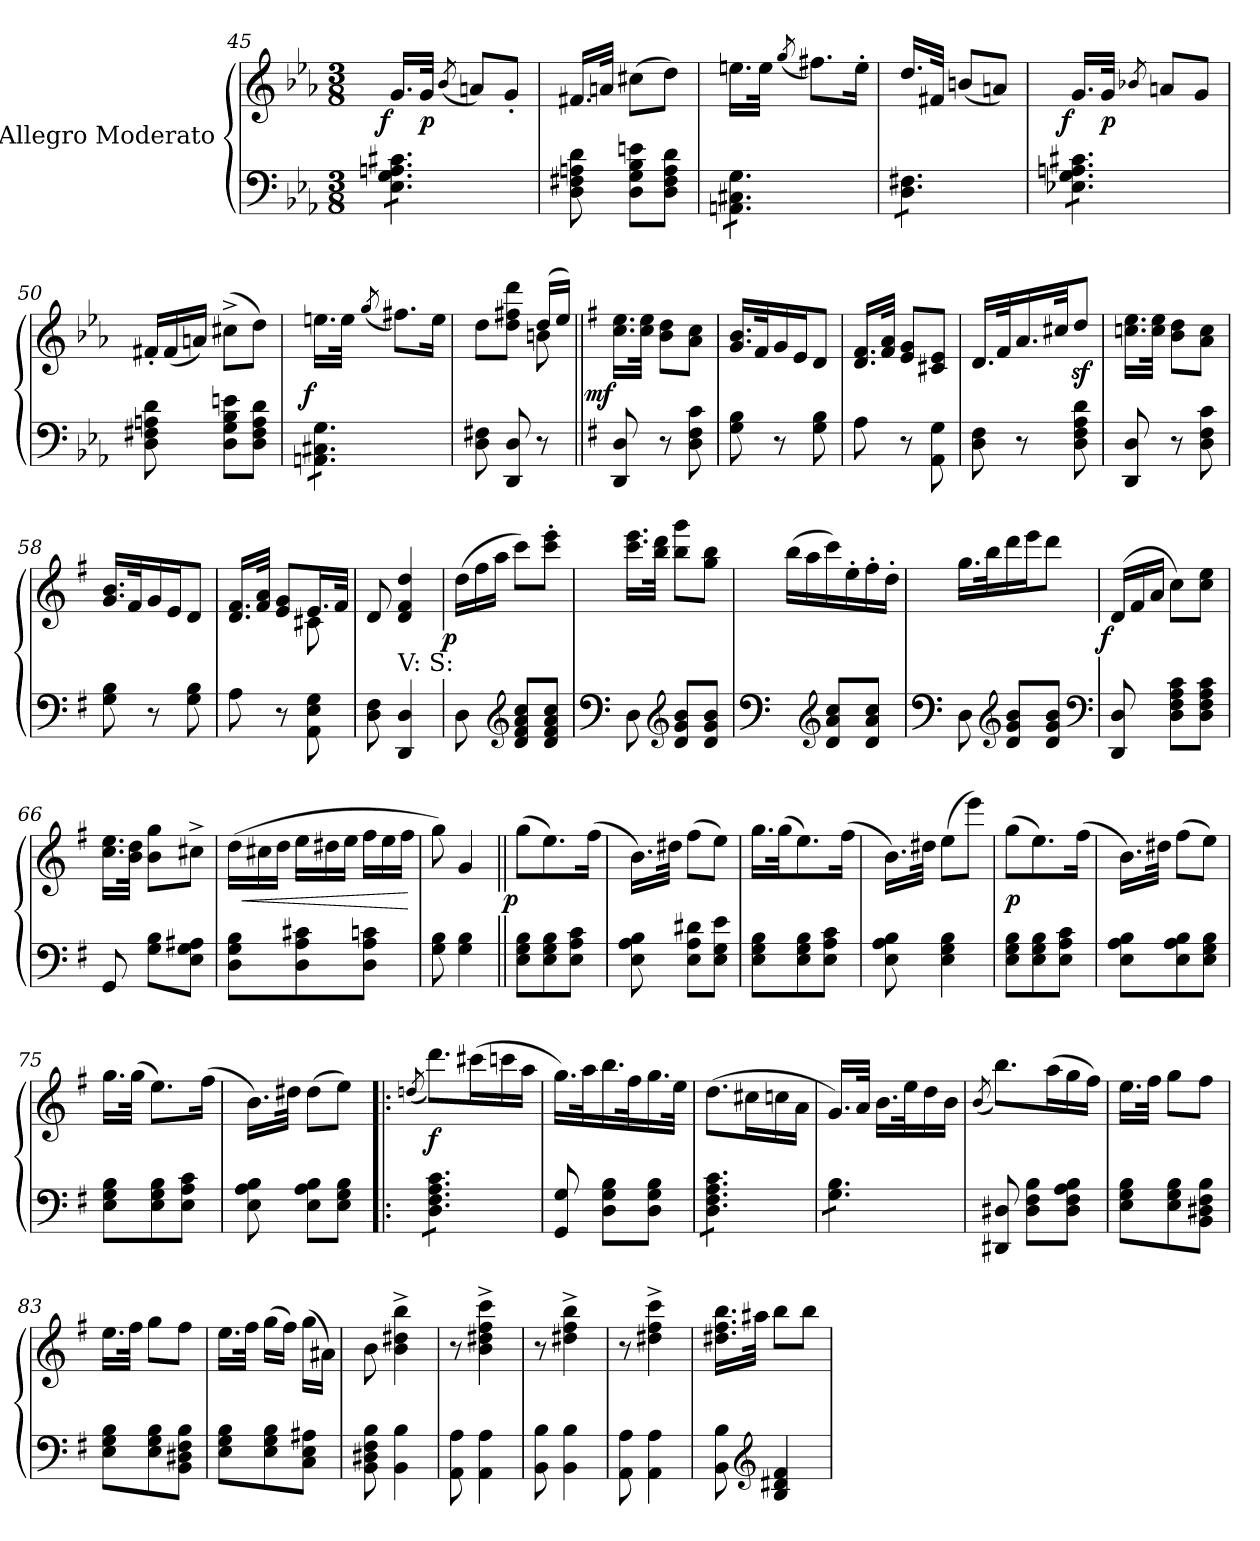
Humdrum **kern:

**kern	**kern	**dynam
*part2	*part1	*part1
*staff2	*staff1	*staff1
*	*I"Allegro Moderato	*
*clefF4	*clefG2	*
*k[b-e-a-]	*k[b-e-a-]	*
*M3/8	*M3/8	*
=45	=45	=45
!	!	!LO:DY:rj
*tremolo	*	*
8E-\ 8G\ 8An\ 8c#X\L	16.g/LL	f
.	32g/JJk	p
.	(8qb-/	.
8E-\ 8G\ 8An\ 8c#X\	8an/L)	.
8E-\ 8G\ 8An\ 8c#X\J	8g'/J	.
*Xtremolo	*	*
=46	=46	=46
8D\ 8F#X\ 8An\ 8d\	16.f#X/LL	.
.	32an/JJk	.
8D\ 8G\ 8B-\ 8en\L	(8cc#X\L	.
8D\ 8F#\ 8A\ 8d\J	8dd\J)	.
=47	=47	=47
*tremolo	*	*
8AAn\ 8C#X\ 8G\L	16.een\LL	.
.	32ee\JJk	.
.	(8qgg/	.
8AAn\ 8C#X\ 8G\	8.ff#X\L)	.
8AAn\ 8C#X\ 8G\J	.	.
.	16ee'\Jk	.
=48	=48	=48
8D\ 8F#X\L	16.dd/LL	.
.	32f#X/JJk	.
8D\ 8F#X\	(8bn/L	.
8D\ 8F#X\J	8an/J)	.
=49	=49	=49
!	!	!LO:DY:rj
8E-X\ 8G\ 8An\ 8c#X\L	16.g/LL	f
.	32g/JJk	p
.	8qb-X/	.
8E-X\ 8G\ 8An\ 8c#X\	8an/L	.
8E-X\ 8G\ 8An\ 8c#X\J	8g/J	.
*Xtremolo	*	*
=50	=50	=50
*	*Xtuplet	*
8D\ 8F#X\ 8An\ 8d\	24f#X'/LL	.
.	(24f#/	.
.	24an/JJ)	.
8D\ 8G\ 8B-\ 8en\L	(8cc#X^<\L	.
8D\ 8F#\ 8A\ 8d\J	8dd\J)	.
=51	=51	=51
!	!	!LO:DY:rj
*tremolo	*	*
8AAn\ 8C#X\ 8G\L	16.een\LL	f
.	32ee\JJk	.
.	(8qgg/	.
8AAn\ 8C#X\ 8G\	8.ff#X\L)	.
8AAn\ 8C#X\ 8G\J	.	.
*Xtremolo	*	*
.	16ee\Jk	.
=52	=52	=52
*	*^	*
8D\ 8F#X\	8dd\L	8ryy	.
8DD/ 8D/	8dd\ 8ff#X\ 8ddd\J	8ryy	.
8r	(16dd/LL	8bn\	.
.	16ee-/JJ)	.	.
*	*v	*v	*
=53||	=53||	=53||
*k[f#]	*k[f#]	*
!	!	!LO:DY:rj
8DD/ 8D/	16.cc\ 16.ee\LL	mf
.	32cc\ 32ee\JJk	.
8r	8b\ 8dd\L	.
8D\ 8F#\ 8c\	8a\ 8cc\J	.
=54	=54	=54
8G\ 8B\	16.g/ 16.b/LL	.
.	32f#/K	.
8r	16g/	.
.	16e/J	.
8G\ 8B\	8d/J	.
=55	=55	=55
8A\	16.d/ 16.f#/LL	.
.	32f#/ 32a/JJk	.
8r	8e/ 8g/L	.
8AA\ 8G\	8c#X/ 8e/J	.
=56	=56	=56
8D\ 8F#\	16.d/LL	.
.	32f#/K	.
8r	16.a/	.
.	32cc#X/JK	.
8D\ 8F#\ 8A\ 8d\	8ddz/J	.
=57	=57	=57
8DD/ 8D/	16.ccn\ 16.ee\LL	.
.	32cc\ 32ee\JJk	.
8r	8b\ 8dd\L	.
8D\ 8F#\ 8c\	8a\ 8cc\J	.
=58	=58	=58
8G\ 8B\	16.g/ 16.b/LL	.
.	32f#/K	.
8r	16g/	.
.	16e/J	.
8G\ 8B\	8d/J	.
=59	=59	=59
*	*^	*
8A\	16.d/ 16.f#/LL	8ryy	.
.	32f#/ 32a/JJk	.	.
8r	8e/ 8g/L	8ryy	.
8AA\ 8E\ 8G\	16.e/L	8c#X\	.
.	32f#/JJk	.	.
*	*v	*v	*
=60	=60	=60
8D\ 8F#\	8d/	.
!	!LO:TX:b:t=V&colon; S&colon;	!
4DD/ 4D/	4d/ 4f#/ 4dd/	.
=61	=61	=61
!	!	!LO:DY:rj
8D\	(24dd\LL	p
.	24ff#\	.
.	24aa\JJ	.
*clefG2	*	*
8d/ 8f#/ 8a/ 8cc/L	8ccc\L)	.
8d/ 8f#/ 8a/ 8cc/J	8ccc'\ 8eee'\J	.
=62	=62	=62
*clefF4	*	*
8D\	16.ccc\ 16.eee\LL	.
.	32bb\ 32ddd\JJk	.
*clefG2	*	*
8d/ 8g/ 8b/L	8bb\ 8ggg\L	.
8d/ 8g/ 8b/J	8gg\ 8bb\J	.
=63	=63	=63
*clefF4	*	*
8ryy	(16bb\LL	.
.	16aa\	.
*clefG2	*	*
8d/ 8a/ 8cc/L	16ccc\)	.
.	16ee'\	.
8d/ 8a/ 8cc/J	16ff#'\	.
.	16dd'\JJ	.
=64	=64	=64
*clefF4	*	*
8D\	16.gg\LL	.
.	32bb\K	.
*clefG2	*	*
8d/ 8g/ 8b/L	16ddd\	.
.	16eee\J	.
8d/ 8g/ 8b/J	8ddd\J	.
*clefF4	*	*
=65	=65	=65
!	!	!LO:DY:rj
8DD/ 8D/	(<24d/LL	f
.	24f#/	.
.	24a/JJ	.
8D\ 8F#\ 8A\ 8c\L	8cc\L)	.
8D\ 8F#\ 8A\ 8c\J	8cc\ 8ee\J	.
=66	=66	=66
8GG/	16.cc\ 16.ee\LL	.
.	32b\ 32dd\JJk	.
8G\ 8B\L	8b\ 8gg\L	.
8E\ 8G\ 8A#X\J	8cc#X^<\J	.
=67	=67	=67
8D\ 8G\ 8B\L	(24dd\LL	.
!	!	!LO:HP:b
.	24cc#X\	<
.	24dd\JJ	.
8D\ 8A\ 8c#X\	24ee\LL	.
.	24dd#X\	.
.	24ee\JJ	.
8D\ 8A\ 8cn\J	24ff#\LL	.
.	24ee\	.
.	24ff#\JJ	.
.	.	[
=68	=68	=68
8G\ 8B\	8gg\)	.
4G\ 4B\	4g/	.
=69||	=69||	=69||
!	!	!LO:DY:rj
8E\ 8G\ 8B\L	(8gg\L	p
8E\ 8G\ 8B\	8.ee\)	.
8E\ 8A\ 8c\J	.	.
.	(16ff#\Jk	.
=70	=70	=70
8E\ 8A\ 8B\	16.b\LL)	.
.	32dd#X\JJk	.
8E\ 8A\ 8d#X\L	(8ff#\L	.
8E\ 8G\ 8e\J	8ee\J)	.
=71	=71	=71
8E\ 8G\ 8B\L	16.gg\LL	.
.	(32gg\JK	.
8E\ 8G\ 8B\	8.ee\)	.
8E\ 8A\ 8c\J	.	.
.	(16ff#\Jk	.
=72	=72	=72
8E\ 8A\ 8B\	16.b\LL)	.
.	32dd#X\JJk	.
4E\ 4G\ 4B\	(8ee\L	.
.	8eee\J)	.
=73	=73	=73
8E\ 8G\ 8B\L	(8gg\L	p
8E\ 8G\ 8B\	8.ee\)	.
8E\ 8A\ 8c\J	.	.
.	(16ff#\Jk	.
=74	=74	=74
8E\ 8A\ 8B\L	16.b\LL)	.
.	32dd#X\JJk	.
8E\ 8A\ 8B\	(8ff#\L	.
8E\ 8G\ 8B\J	8ee\J)	.
=75	=75	=75
8E\ 8G\ 8B\L	16.gg\LL	.
.	(32gg\JJk	.
8E\ 8G\ 8B\	8.ee\L)	.
8E\ 8A\ 8c\J	.	.
.	(16ff#\Jk	.
=76	=76	=76
8E\ 8A\ 8B\	16.b\LL)	.
.	32dd#X\JJk	.
8E\ 8A\ 8B\L	(8dd#\L	.
8E\ 8G\ 8B\J	8ee\J)	.
=77!|:	=77!|:	=77!|:
.	(8qddn/	.
*tremolo	*	*
8D\ 8F#\ 8A\ 8c\L	8.ddd\L)	f
8D\ 8F#\ 8A\ 8c\	.	.
.	(16ccc#X\L	.
8D\ 8F#\ 8A\ 8c\J	16cccn\	.
*Xtremolo	*	*
.	16aa\JJ	.
=78	=78	=78
8GG/ 8G/	16.gg\LL)	.
.	32aa\K	.
8D\ 8G\ 8B\L	16.bb\	.
.	32ff#\K	.
8D\ 8G\ 8B\J	16.gg\	.
.	32ee\JJk	.
=79	=79	=79
*tremolo	*	*
8D\ 8F#\ 8A\ 8c\L	(8.dd\L	.
8D\ 8F#\ 8A\ 8c\	.	.
.	16cc#X\L	.
8D\ 8F#\ 8A\ 8c\J	16ccn\	.
.	16a\JJ	.
=80	=80	=80
8G\ 8B\L	16.g/LL)	.
.	32a/JJk	.
8G\ 8B\	16.b\LL	.
.	32ee\K	.
8G\ 8B\J	16dd\	.
*Xtremolo	*	*
.	16b\JJ	.
=81	=81	=81
.	(8qb/	.
8DD#X/ 8D#X/	8.bb\L)	.
8D#\ 8F#\ 8B\L	.	.
.	(16aa\L	.
8D#\ 8F#\ 8A\ 8B\J	16gg\	.
.	16ff#\JJ)	.
=82	=82	=82
8E\ 8G\ 8B\L	16.ee\LL	.
.	32ff#\JJk	.
8E\ 8G\ 8B\	8gg\L	.
8BB\ 8D#X\ 8F#\ 8B\J	8ff#\J	.
=83	=83	=83
8E\ 8G\ 8B\L	16.ee\LL	.
.	32ff#\JJk	.
8E\ 8G\ 8B\	8gg\L	.
8BB\ 8D#X\ 8F#\ 8B\J	8ff#\J	.
=84	=84	=84
8E\ 8G\ 8B\L	16.ee\LL	.
.	32ff#\JJk	.
8E\ 8G\ 8B\	(16gg\LL	.
.	16ff#\JJ)	.
8C\ 8E\ 8A#X\J	(16gg\LL	.
.	16a#X\JJ)	.
=85	=85	=85
8BB\ 8D#X\ 8F#\ 8B\	8b\	.
4BB\ 4B\	4b^<\ 4dd#X^<\ 4bb^<\	.
=86	=86	=86
8AA\ 8A\	8r	.
4AA\ 4A\	4b^<\ 4dd#X^<\ 4ff#^<\ 4ccc^<\	.
=87	=87	=87
8BB\ 8B\	8r	.
4BB\ 4B\	4dd#X^<\ 4ff#^<\ 4bb^<\	.
=88	=88	=88
8AA\ 8A\	8r	.
4AA\ 4A\	4dd#X^<\ 4ff#^<\ 4ccc^<\	.
=89	=89	=89
8BB\ 8B\	16.dd#X\ 16.ff#\ 16.bb\LL	.
.	32aa#X\JJk	.
*clefG2	*	*
4B/ 4d#X/ 4f#/	8bb\L	.
.	8bb\J	.
=	=	=
*-	*-	*-
